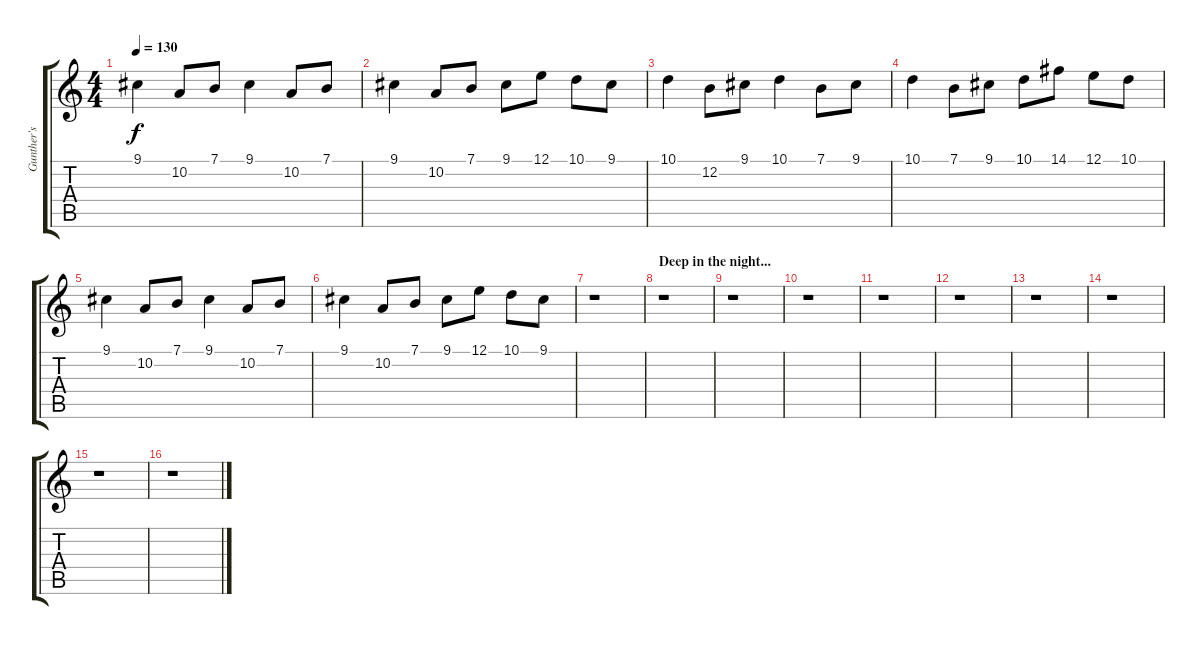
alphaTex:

\track ("Gunther's Girls" "Gunther's ") {instrument englishhorn}
\staff {score tabs}
\tuning (E4 B3 G3 D3 A2 E2) {hide}
\ts (4 4)
\tempo 130
\clef g2
\ks c
9.1.4{dy f} 10.2.8 7.1.8 9.1.4 10.2.8 7.1.8 |
9.1.4 10.2.8 7.1.8 9.1.8 12.1.8 10.1.8 9.1.8 |
10.1.4 12.2.8 9.1.8 10.1.4 7.1.8 9.1.8 |
10.1.4 7.1.8 9.1.8 10.1.8 14.1.8 12.1.8 10.1.8 |
9.1.4 10.2.8 7.1.8 9.1.4 10.2.8 7.1.8 |
9.1.4 10.2.8 7.1.8 9.1.8 12.1.8 10.1.8 9.1.8 |
r.1 |
\section ("" "Deep in the night...")
r.1 |
r.1 |
r.1 |
r.1 |
r.1 |
r.1 |
r.1 |
r.1 |
r.1
